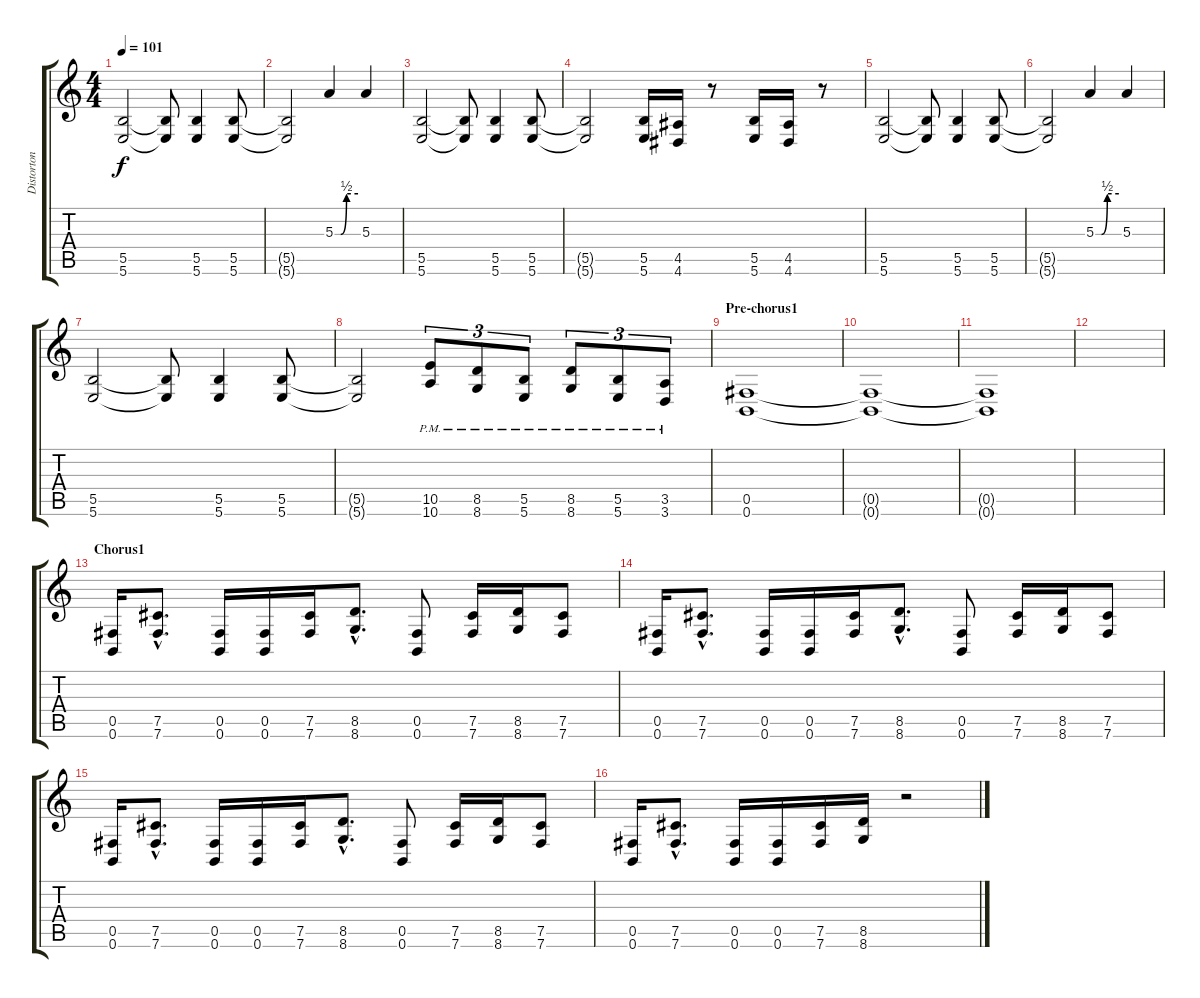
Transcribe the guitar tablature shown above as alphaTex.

\track ("Distorton Guitar1" "Distorton ") {instrument distortionguitar}
\staff {score tabs}
\tuning (Db4 Ab3 E3 B2 Gb2 B1) {hide}
\ts (4 4)
\tempo 101
\clef g2
\ks c
(5.5 5.6).2{dy f} (5.5{t} 5.6{t}).8 (5.5 5.6).4 (5.5 5.6).8 |
(5.5{t} 5.6{t}).2 5.3{be (custom 0 0 15 0 30 2 60 2)}.4 5.3.4 |
(5.5 5.6).2 (5.5{t} 5.6{t}).8 (5.5 5.6).4 (5.5 5.6).8 |
(5.5{t} 5.6{t}).2 (5.5 5.6).16 (4.5 4.6).16 r.8 (5.5 5.6).16 (4.5 4.6).16 r.8 |
(5.5 5.6).2 (5.5{t} 5.6{t}).8 (5.5 5.6).4 (5.5 5.6).8 |
(5.5{t} 5.6{t}).2 5.3{be (custom 0 0 15 0 30 2 60 2)}.4 5.3.4 |
(5.5 5.6).2 (5.5{t} 5.6{t}).8 (5.5 5.6).4 (5.5 5.6).8 |
(5.5{t} 5.6{t}).2 (10.5{pm} 10.6{pm}).8{tu (3 2)} (8.5{pm} 8.6{pm}).8{tu (3 2)} (5.5{pm} 5.6{pm}).8{tu (3 2)} (8.5{pm} 8.6{pm}).8{tu (3 2)} (5.5{pm} 5.6{pm}).8{tu (3 2)} (3.5{pm} 3.6{pm}).8{tu (3 2)} |
\section ("" "Pre-chorus1")
(0.5 0.6).1 |
(0.5{t} 0.6{t}).1 |
(0.5{t} 0.6{t}).1 |
|
\section ("" "Chorus1")
(0.5 0.6).16 (7.5{hac} 7.6{hac}).8{d} (0.5 0.6).16 (0.5 0.6).16 (7.5 7.6).16 (8.5{hac} 8.6{hac}).8{d} (0.5 0.6).8 (7.5 7.6).16 (8.5 8.6).16 (7.5 7.6).8 |
(0.5 0.6).16 (7.5{hac} 7.6{hac}).8{d} (0.5 0.6).16 (0.5 0.6).16 (7.5 7.6).16 (8.5{hac} 8.6{hac}).8{d} (0.5 0.6).8 (7.5 7.6).16 (8.5 8.6).16 (7.5 7.6).8 |
(0.5 0.6).16 (7.5{hac} 7.6{hac}).8{d} (0.5 0.6).16 (0.5 0.6).16 (7.5 7.6).16 (8.5{hac} 8.6{hac}).8{d} (0.5 0.6).8 (7.5 7.6).16 (8.5 8.6).16 (7.5 7.6).8 |
(0.5 0.6).16 (7.5{hac} 7.6{hac}).8{d} (0.5 0.6).16 (0.5 0.6).16 (7.5 7.6).16 (8.5 8.6).16 r.2
